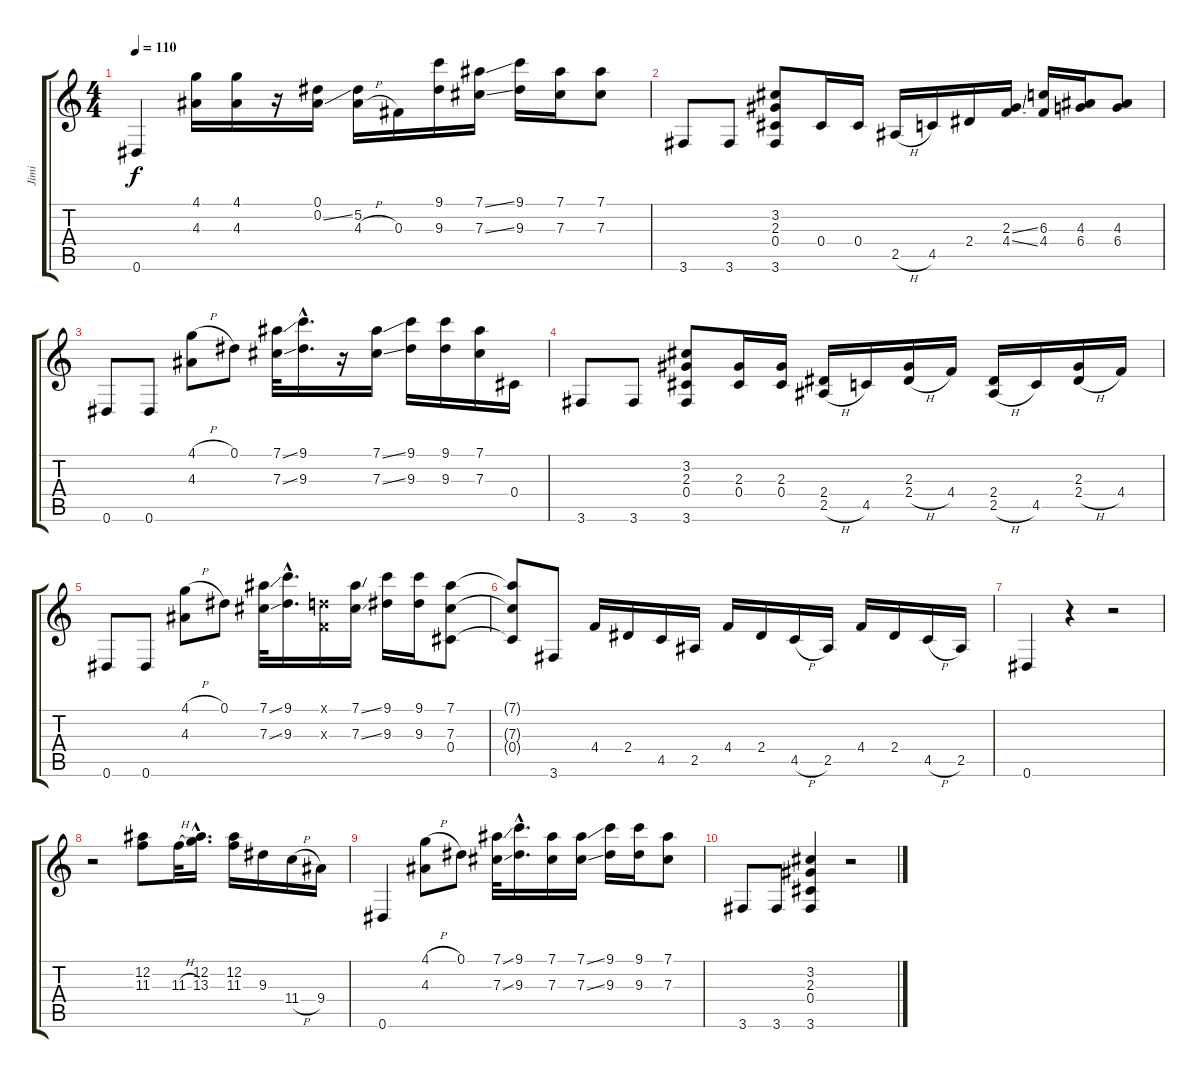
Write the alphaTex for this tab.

\track ("Jimi" "Jimi") {instrument electricguitarclean}
\staff {score tabs}
\tuning (Eb4 Bb3 Gb3 Db3 Ab2 Eb2) {hide}
\ts (4 4)
\tempo 110
\clef g2
\ks c
0.6.4{dy f} (4.1 4.3).16 (4.1 4.3).16 r.16 (0.1 0.2{ss}).16 (5.2 4.3{h}).16 0.3.16 (9.1 9.3).16 (7.1{ss} 7.3{ss}).16 (9.1 9.3).16 (7.1 7.3).16 (7.1 7.3).8 |
3.6.8 3.6.8 (3.2 2.3 0.4 3.6).8 0.4.16 0.4.16 2.5{h}.16 4.5.16 2.4.16 (2.3{ss} 4.4{ss}).16 (6.3 4.4).16 (4.3 6.4).16 (4.3 6.4).8 |
0.6.8 0.6.8 (4.1{h} 4.3).8 0.1.8 (7.1{ss} 7.3{ss}).32 (9.1{hac} 9.3{hac}).16{d} r.16 (7.1{ss} 7.3{ss}).16 (9.1 9.3).16 (9.1 9.3).16 (7.1 7.3).16 0.4.16 |
3.6.8 3.6.8 (3.2 2.3 0.4 3.6).8 (2.3 0.4).16 (2.3 0.4).16 (2.4 2.5{h}).16 4.5.16 (2.3 2.4{h}).16 4.4.16 (2.4 2.5{h}).16 4.5.16 (2.3 2.4{h}).16 4.4.16 |
0.6.8 0.6.8 (4.1{h} 4.3).8 0.1.8 (7.1{ss} 7.3{ss}).32 (9.1{hac} 9.3{hac}).16{d} (-1.1{x} -1.3{x}).16 (7.1{ss} 7.3{ss}).16 (9.1 9.3).16 (9.1 9.3).16 (7.1 7.3 0.4).8 |
(7.1{t} 7.3{t} 0.4{t}).8 3.6.8 4.4.16 2.4.16 4.5.16 2.5.16 4.4.16 2.4.16 4.5{h}.16 2.5.16 4.4.16 2.4.16 4.5{h}.16 2.5.16 |
0.6.4 r.4 r.2 |
r.2 (12.2 11.3).8 11.3{h}.32 (12.2{hac} 13.3{hac}).16{d} (12.2 11.3).16 9.3.16 11.4{h}.16 9.4.16 |
0.6.4 (4.1{h} 4.3).8 0.1.8 (7.1{ss} 7.3{ss}).32 (9.1{hac} 9.3{hac}).16{d} (7.1 7.3).16 (7.1{ss} 7.3{ss}).16 (9.1 9.3).16 (9.1 9.3).16 (7.1 7.3).8 |
3.6.8 3.6.8 (3.2 2.3 0.4 3.6).4 r.2
